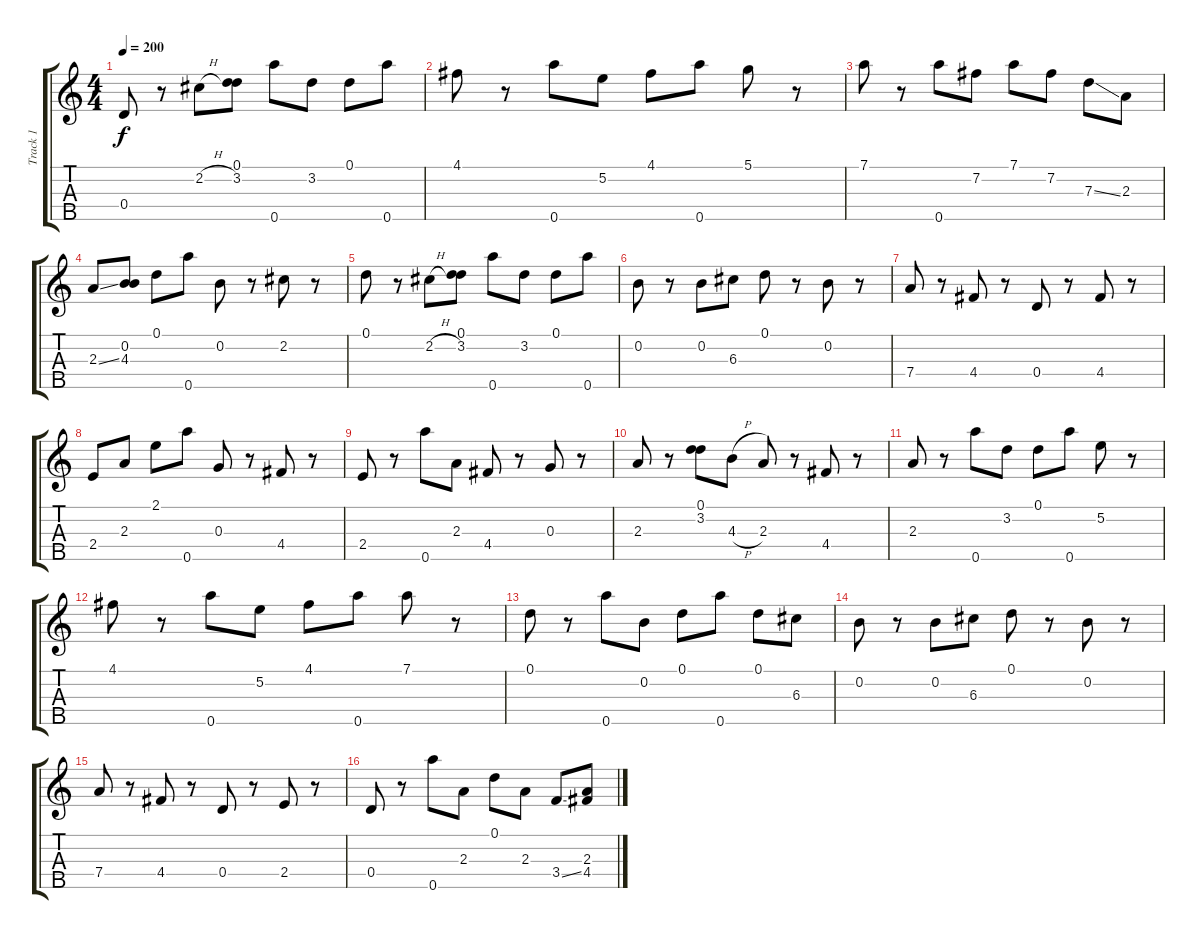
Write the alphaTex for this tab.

\track ("Track 1" "Track 1") {instrument banjo}
\staff {score tabs}
\tuning (D4 B3 G3 D3 A4) {hide}
\displaytranspose 12
\ts (4 4)
\tempo 200
\clef g2
\ks c
0.4.8{dy f} r.8 2.2{h}.8 (0.1 3.2).8 0.5.8 3.2.8 0.1.8 0.5.8 |
4.1.8 r.8 0.5.8 5.2.8 4.1.8 0.5.8 5.1.8 r.8 |
7.1.8 r.8 0.5.8 7.2.8 7.1.8 7.2.8 7.3{ss}.8 2.3.8 |
2.3{ss}.8 (0.2 4.3).8 0.1.8 0.5.8 0.2.8 r.8 2.2.8 r.8 |
0.1.8 r.8 2.2{h}.8 (0.1 3.2).8 0.5.8 3.2.8 0.1.8 0.5.8 |
0.2.8 r.8 0.2.8 6.3.8 0.1.8 r.8 0.2.8 r.8 |
7.4.8 r.8 4.4.8 r.8 0.4.8 r.8 4.4.8 r.8 |
2.4.8 2.3.8 2.1.8 0.5.8 0.3.8 r.8 4.4.8 r.8 |
2.4.8 r.8 0.5.8 2.3.8 4.4.8 r.8 0.3.8 r.8 |
2.3.8 r.8 (0.1 3.2).8 4.3{h}.8 2.3.8 r.8 4.4.8 r.8 |
2.3.8 r.8 0.5.8 3.2.8 0.1.8 0.5.8 5.2.8 r.8 |
4.1.8 r.8 0.5.8 5.2.8 4.1.8 0.5.8 7.1.8 r.8 |
0.1.8 r.8 0.5.8 0.2.8 0.1.8 0.5.8 0.1.8 6.3.8 |
0.2.8 r.8 0.2.8 6.3.8 0.1.8 r.8 0.2.8 r.8 |
7.4.8 r.8 4.4.8 r.8 0.4.8 r.8 2.4.8 r.8 |
0.4.8 r.8 0.5.8 2.3.8 0.1.8 2.3.8 3.4{ss}.8 (2.3 4.4).8
